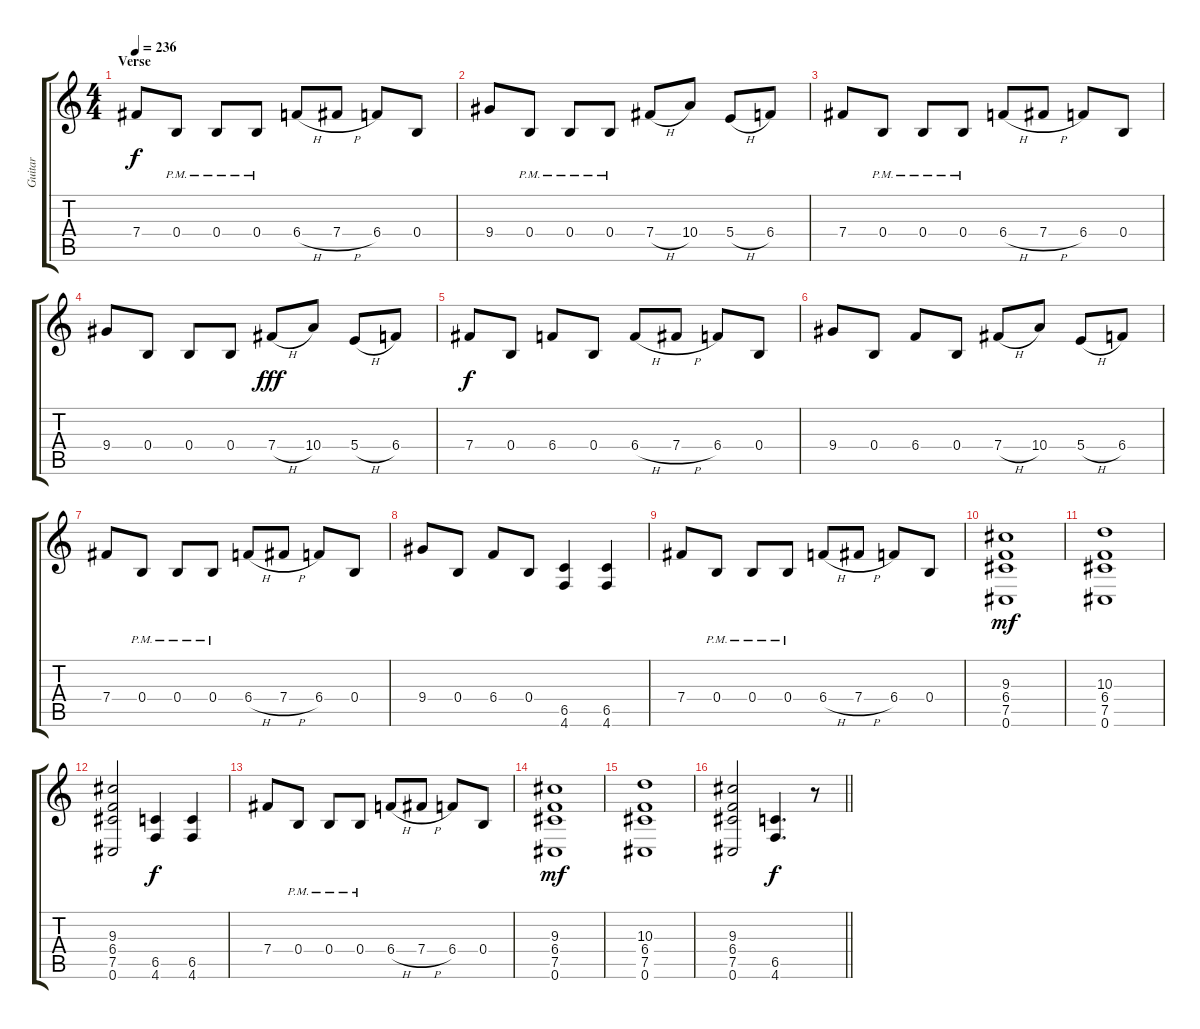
\track ("Guitar" "Guitar") {instrument distortionguitar}
\staff {score tabs}
\tuning (Db4 Ab3 E3 B2 Gb2 Db2) {hide}
\ts (4 4)
\section ("" "Verse")
\tempo 236
\clef g2
\ks c
7.4.8{dy f} 0.4{pm}.8 0.4{pm}.8 0.4{pm}.8 6.4{h}.8 7.4{h}.8 6.4.8 0.4.8 |
9.4.8 0.4{pm}.8 0.4{pm}.8 0.4{pm}.8 7.4{h}.8 10.4.8 5.4{h}.8 6.4.8 |
7.4.8 0.4{pm}.8 0.4{pm}.8 0.4{pm}.8 6.4{h}.8 7.4{h}.8 6.4.8 0.4.8 |
9.4.8 0.4.8 0.4.8 0.4.8 7.4{h}.8{dy fff} 10.4.8 5.4{h}.8 6.4.8 |
7.4.8{dy f} 0.4.8 6.4.8 0.4.8 6.4{h}.8 7.4{h}.8 6.4.8 0.4.8 |
9.4.8 0.4.8 6.4.8 0.4.8 7.4{h}.8 10.4.8 5.4{h}.8 6.4.8 |
7.4.8 0.4{pm}.8 0.4{pm}.8 0.4{pm}.8 6.4{h}.8 7.4{h}.8 6.4.8 0.4.8 |
9.4.8 0.4.8 6.4.8 0.4.8 (6.5 4.6).4 (6.5 4.6).4 |
7.4.8 0.4{pm}.8 0.4{pm}.8 0.4{pm}.8 6.4{h}.8 7.4{h}.8 6.4.8 0.4.8 |
(9.3 6.4 7.5 0.6).1{dy mf} |
(10.3 6.4 7.5 0.6).1 |
(9.3 6.4 7.5 0.6).2 (6.5 4.6).4{dy f} (6.5 4.6).4 |
7.4.8 0.4{pm}.8 0.4{pm}.8 0.4{pm}.8 6.4{h}.8 7.4{h}.8 6.4.8 0.4.8 |
(9.3 6.4 7.5 0.6).1{dy mf} |
(10.3 6.4 7.5 0.6).1 |
\barLineRight lightlight
(9.3 6.4 7.5 0.6).2 (6.5 4.6).4{d dy f} r.8
